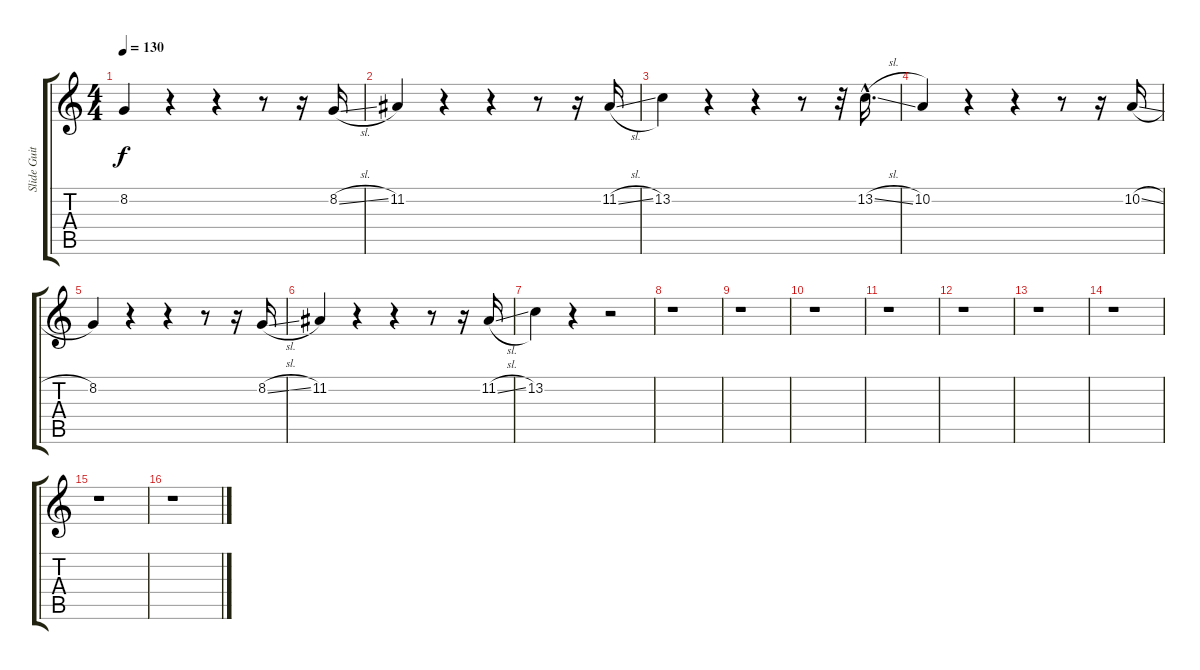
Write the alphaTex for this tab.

\track ("Slide Guitar w/ Chorus" "Slide Guit") {instrument lead1square}
\staff {score tabs}
\tuning (E4 B3 G3 D3 A2 E2) {hide}
\ts (4 4)
\tempo 130
\clef g2
\ks c
8.2.4{dy f} r.4 r.4 r.8 r.16 8.2{sl}.16 |
11.2.4 r.4 r.4 r.8 r.16 11.2{sl}.16 |
13.2.4 r.4 r.4 r.8 r.32 13.2{sl hac}.16{d} |
10.2.4 r.4 r.4 r.8 r.16 10.2{sl}.16 |
8.2.4 r.4 r.4 r.8 r.16 8.2{sl}.16 |
11.2.4 r.4 r.4 r.8 r.16 11.2{sl}.16 |
13.2.4 r.4 r.2 |
r.1 |
r.1 |
r.1 |
r.1 |
r.1 |
r.1 |
r.1 |
r.1 |
r.1
